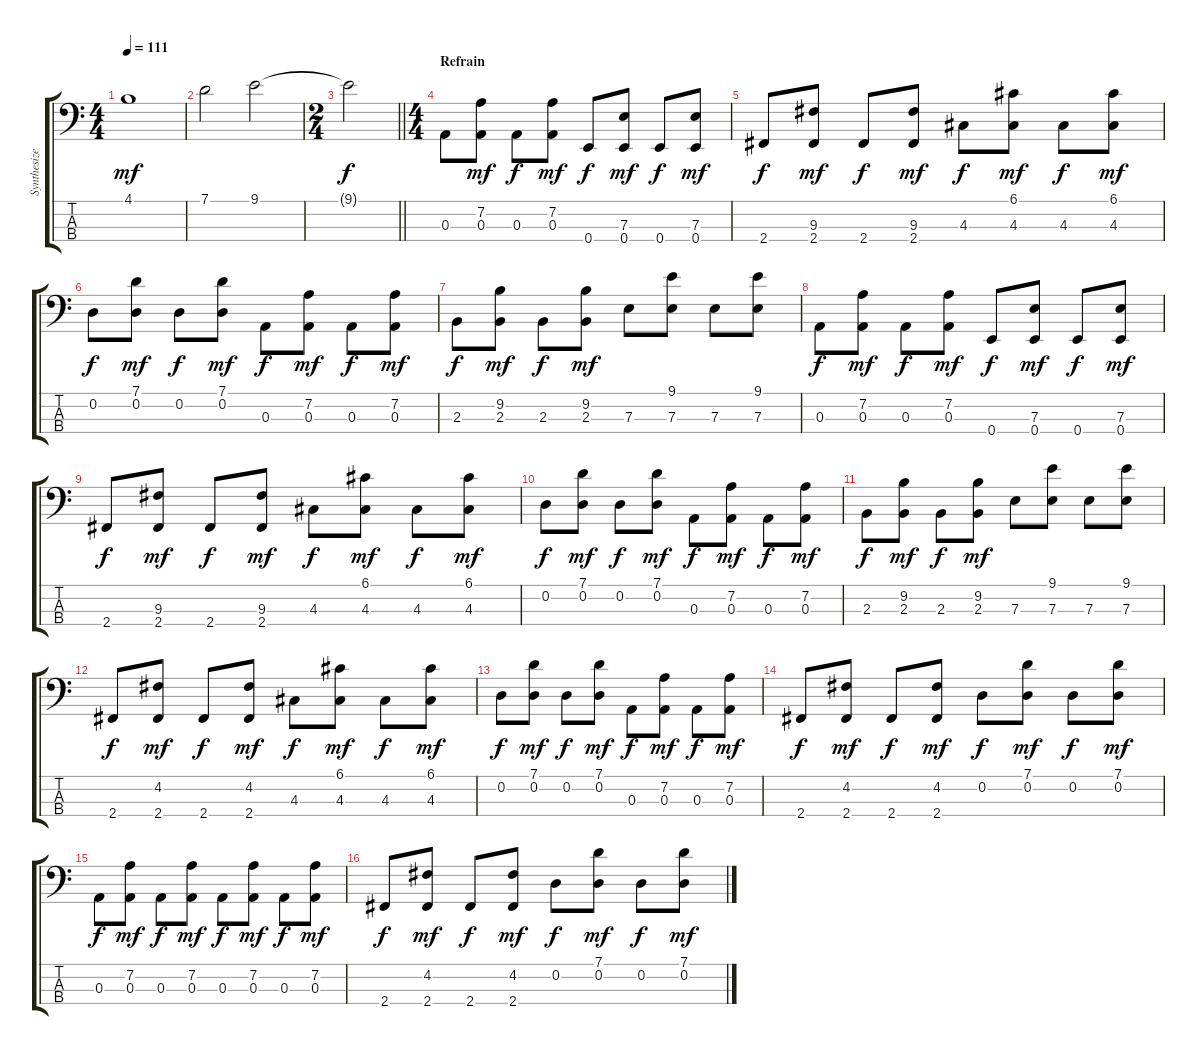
\track ("Synthesizer" "Synthesize") {instrument synthbass1}
\staff {score tabs}
\tuning (G2 D2 A1 E1) {hide}
\ts (4 4)
\tempo 111
\clef f4
\ks c
4.1.1{dy mf} |
7.1.2 9.1.2 |
\ts (2 4)
\barLineRight lightlight
9.1{t}.2{dy f} |
\ts (4 4)
\section ("" "Refrain")
0.3.8 (7.2 0.3).8{dy mf} 0.3.8{dy f} (7.2 0.3).8{dy mf} 0.4.8{dy f} (7.3 0.4).8{dy mf} 0.4.8{dy f} (7.3 0.4).8{dy mf} |
2.4.8{dy f} (9.3 2.4).8{dy mf} 2.4.8{dy f} (9.3 2.4).8{dy mf} 4.3.8{dy f} (6.1 4.3).8{dy mf} 4.3.8{dy f} (6.1 4.3).8{dy mf} |
0.2.8{dy f} (7.1 0.2).8{dy mf} 0.2.8{dy f} (7.1 0.2).8{dy mf} 0.3.8{dy f} (7.2 0.3).8{dy mf} 0.3.8{dy f} (7.2 0.3).8{dy mf} |
2.3.8{dy f} (9.2 2.3).8{dy mf} 2.3.8{dy f} (9.2 2.3).8{dy mf} 7.3.8 (9.1 7.3).8 7.3.8 (9.1 7.3).8 |
0.3.8{dy f} (7.2 0.3).8{dy mf} 0.3.8{dy f} (7.2 0.3).8{dy mf} 0.4.8{dy f} (7.3 0.4).8{dy mf} 0.4.8{dy f} (7.3 0.4).8{dy mf} |
2.4.8{dy f} (9.3 2.4).8{dy mf} 2.4.8{dy f} (9.3 2.4).8{dy mf} 4.3.8{dy f} (6.1 4.3).8{dy mf} 4.3.8{dy f} (6.1 4.3).8{dy mf} |
0.2.8{dy f} (7.1 0.2).8{dy mf} 0.2.8{dy f} (7.1 0.2).8{dy mf} 0.3.8{dy f} (7.2 0.3).8{dy mf} 0.3.8{dy f} (7.2 0.3).8{dy mf} |
2.3.8{dy f} (9.2 2.3).8{dy mf} 2.3.8{dy f} (9.2 2.3).8{dy mf} 7.3.8 (9.1 7.3).8 7.3.8 (9.1 7.3).8 |
2.4.8{dy f} (4.2 2.4).8{dy mf} 2.4.8{dy f} (4.2 2.4).8{dy mf} 4.3.8{dy f} (6.1 4.3).8{dy mf} 4.3.8{dy f} (6.1 4.3).8{dy mf} |
0.2.8{dy f} (7.1 0.2).8{dy mf} 0.2.8{dy f} (7.1 0.2).8{dy mf} 0.3.8{dy f} (7.2 0.3).8{dy mf} 0.3.8{dy f} (7.2 0.3).8{dy mf} |
2.4.8{dy f} (4.2 2.4).8{dy mf} 2.4.8{dy f} (4.2 2.4).8{dy mf} 0.2.8{dy f} (7.1 0.2).8{dy mf} 0.2.8{dy f} (7.1 0.2).8{dy mf} |
0.3.8{dy f} (7.2 0.3).8{dy mf} 0.3.8{dy f} (7.2 0.3).8{dy mf} 0.3.8{dy f} (7.2 0.3).8{dy mf} 0.3.8{dy f} (7.2 0.3).8{dy mf} |
2.4.8{dy f} (4.2 2.4).8{dy mf} 2.4.8{dy f} (4.2 2.4).8{dy mf} 0.2.8{dy f} (7.1 0.2).8{dy mf} 0.2.8{dy f} (7.1 0.2).8{dy mf}
